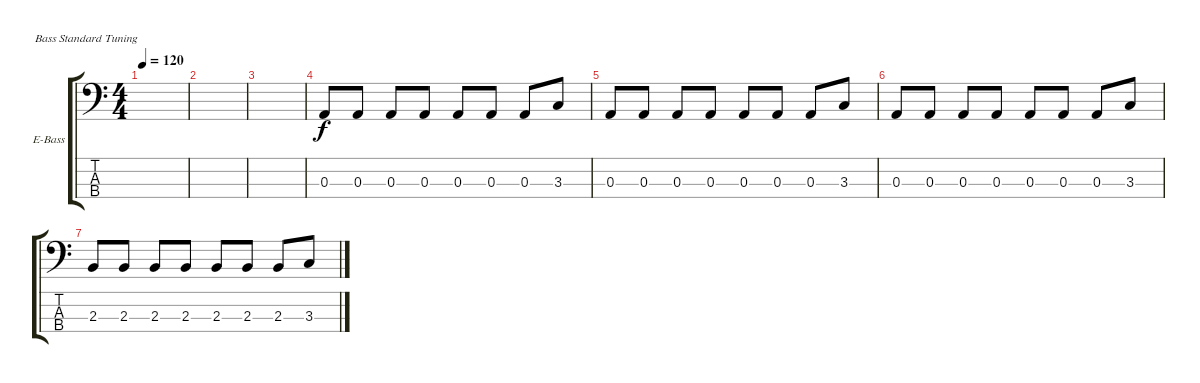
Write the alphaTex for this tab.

\defaultSystemsLayout 4
\bracketExtendMode groupsimilarinstruments
\firstSystemTrackNameOrientation horizontal
\otherSystemsTrackNameOrientation horizontal
\track ("Electric Bass backdown" "E-Bass") {instrument electricbassfinger}
\staff {score tabs}
\tuning (G2 D2 A1 E1)
\ts (4 4)
\tempo 120
\clef f4
\ks c
|
|
|
0.3.8 0.3.8 0.3.8 0.3.8 0.3.8 0.3.8 0.3.8 3.3.8 |
0.3.8 0.3.8 0.3.8 0.3.8 0.3.8 0.3.8 0.3.8 3.3.8 |
0.3.8 0.3.8 0.3.8 0.3.8 0.3.8 0.3.8 0.3.8 3.3.8 |
2.3.8 2.3.8 2.3.8 2.3.8 2.3.8 2.3.8 2.3.8 3.3.8
